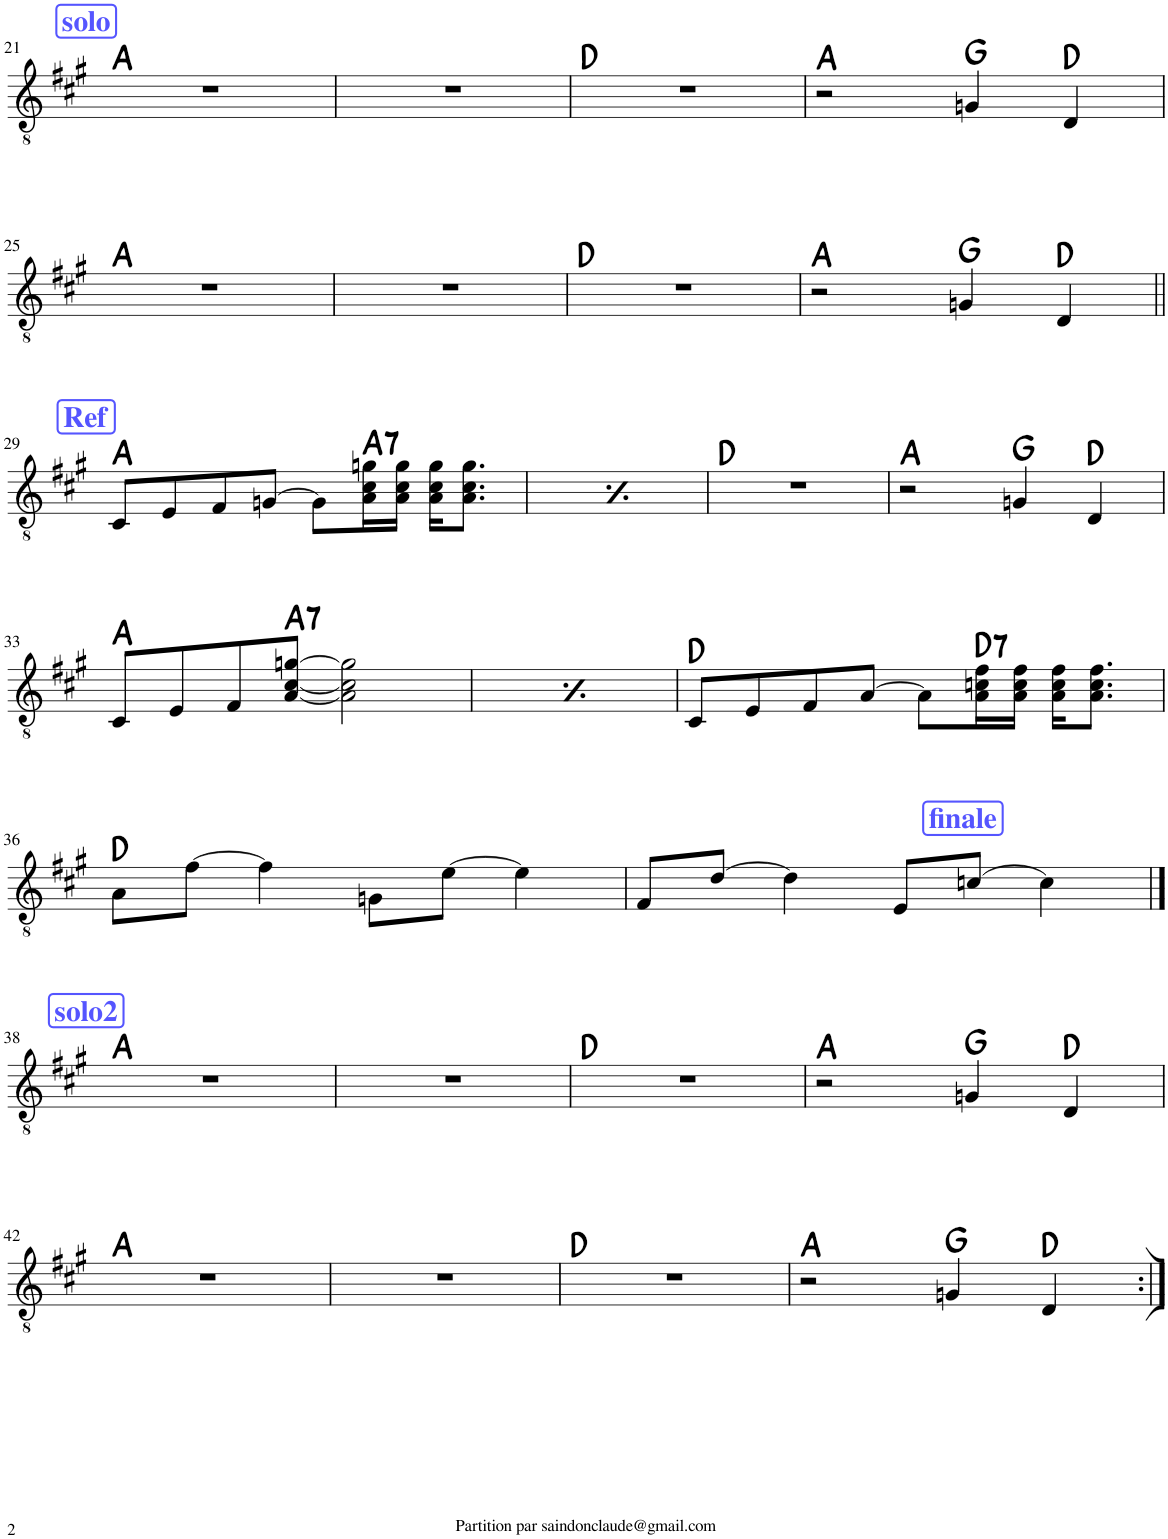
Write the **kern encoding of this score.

**kern	**harte
*part1	*part1
*staff1	*
*I"Classical Guitar	*
*I'Guit.	*
!!LO:PB:g=z
*clefGv2	*
*k[f#c#g#]	*
*M4/4	*
!!LO:REH:place=s1:a:B:cj:color=#5555FF:fs=14:t=solo
=21	=21
1r	A:maj
=22	=22
1r	.
=23	=23
1r	D:maj
=24	=24
2r	A:maj
4Gn/	G:maj
4D/	D:maj
!!LO:LB:g=z
=25	=25
1r	A:maj
=26	=26
1r	.
=27	=27
1r	D:maj
=28	=28
2r	A:maj
4Gn/	G:maj
4D/	D:maj
!!LO:LB:g=z
!!LO:REH:place=s1:a:B:cj:color=#5555FF:fs=14:t=Ref
=29||	=29||
8C#/L	A:maj
8E/	.
8F#/	.
[8Gn/J	.
8G\L]	.
!	!LO:H:kt=7
16A\ 16c#\ 16gn\L	A:7
16A\ 16c#\ 16g\JJ	.
16A\ 16c#\ 16g\KL	.
8.A\ 8.c#\ 8.g\J	.
!!LO:REH:place=s1:a:B:cj:color=#5555FF:fs=14:t=Ref
=30	=30
8C#/L	A:maj
8E/	.
8F#/	.
[8Gn/J	.
8G\L]	.
!	!LO:H:kt=7
16A\ 16c#\ 16gn\L	A:7
16A\ 16c#\ 16g\JJ	.
16A\ 16c#\ 16g\KL	.
8.A\ 8.c#\ 8.g\J	.
=31	=31
1r	D:maj
=32	=32
2r	A:maj
4Gn/	G:maj
4D/	D:maj
!!LO:LB:g=z
=33	=33
8C#/L	A:maj
8E/	.
8F#/	.
!	!LO:H:kt=7
[8A/ [8c#/ [8gn/J	A:7
2A\] 2c#\] 2g\]	.
=34	=34
8C#/L	A:maj
8E/	.
8F#/	.
!	!LO:H:kt=7
[8A/ [8c#/ [8gn/J	A:7
2A\] 2c#\] 2g\]	.
=35	=35
8C#/L	D:maj
8E/	.
8F#/	.
[8A/J	.
8A\L]	.
!	!LO:H:kt=7
16A\ 16cn\ 16f#\L	D:7
16A\ 16c\ 16f#\JJ	.
16A\ 16c\ 16f#\KL	.
8.A\ 8.c\ 8.f#\J	.
!!LO:LB:g=z
=36	=36
8A\L	D:maj
[8f#\J	.
4f#\]	.
8Gn\L	.
[8e\J	.
4e\]	.
!!LO:REH:place=s1:a:B:cj:color=#5555FF:fs=14:t=finale:qo=2
=37	=37
8F#/L	.
[8d/J	.
4d\]	.
8E/L	.
[8cn/J	.
4c\]	.
!!LO:LB:g=z
!!LO:REH:place=s1:a:B:cj:color=#5555FF:fs=14:t=solo2
==38	==38
1r	A:maj
=39	=39
1r	.
=40	=40
1r	D:maj
=41	=41
2r	A:maj
4Gn/	G:maj
4D/	D:maj
!!LO:LB:g=z
=42	=42
1r	A:maj
=43	=43
1r	.
=44	=44
1r	D:maj
=45	=45
2r	A:maj
4Gn/	G:maj
4D/	D:maj
=:|!	=:|!
*-	*-
